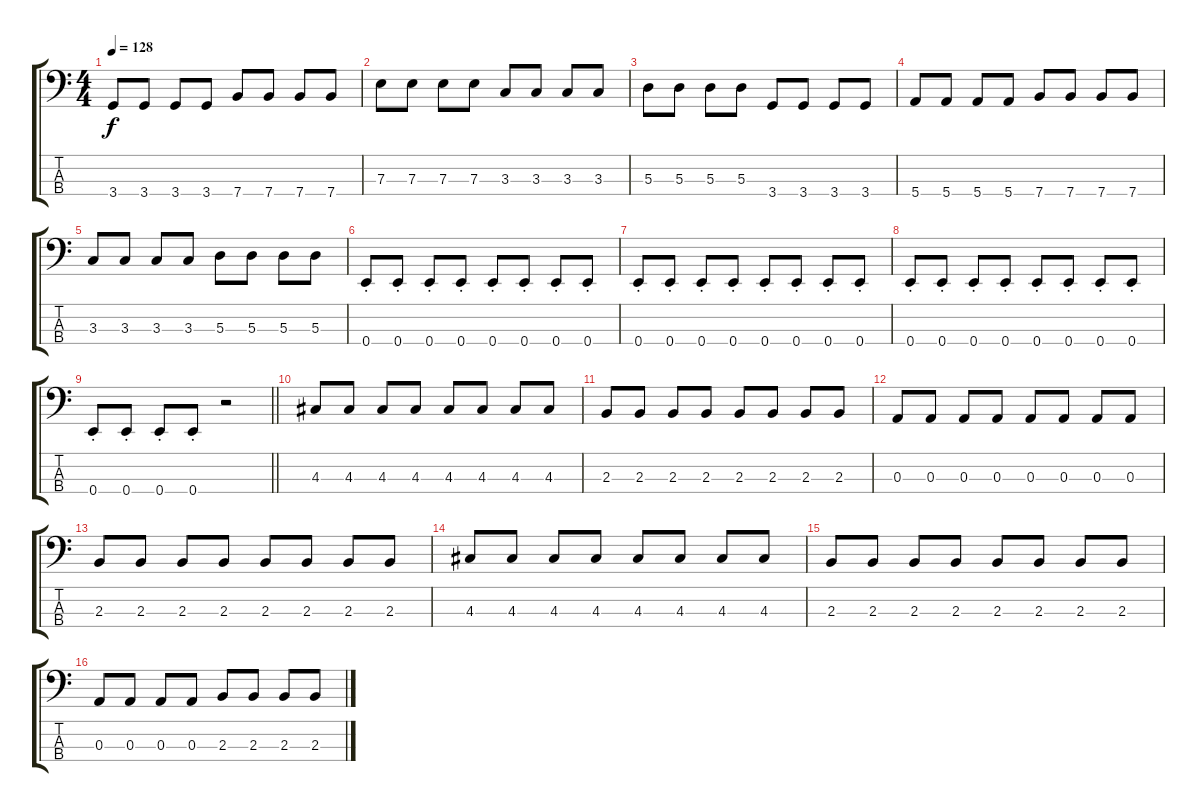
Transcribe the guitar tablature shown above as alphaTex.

\track "" {instrument electricbassfinger}
\staff {score tabs}
\tuning (G2 D2 A1 E1) {hide}
\ts (4 4)
\tempo 128
\clef f4
\ks c
3.4.8{dy f} 3.4.8 3.4.8 3.4.8 7.4.8 7.4.8 7.4.8 7.4.8 |
7.3.8 7.3.8 7.3.8 7.3.8 3.3.8 3.3.8 3.3.8 3.3.8 |
5.3.8 5.3.8 5.3.8 5.3.8 3.4.8 3.4.8 3.4.8 3.4.8 |
5.4.8 5.4.8 5.4.8 5.4.8 7.4.8 7.4.8 7.4.8 7.4.8 |
3.3.8 3.3.8 3.3.8 3.3.8 5.3.8 5.3.8 5.3.8 5.3.8 |
0.4{st}.8 0.4{st}.8 0.4{st}.8 0.4{st}.8 0.4{st}.8 0.4{st}.8 0.4{st}.8 0.4{st}.8 |
0.4{st}.8 0.4{st}.8 0.4{st}.8 0.4{st}.8 0.4{st}.8 0.4{st}.8 0.4{st}.8 0.4{st}.8 |
0.4{st}.8 0.4{st}.8 0.4{st}.8 0.4{st}.8 0.4{st}.8 0.4{st}.8 0.4{st}.8 0.4{st}.8 |
\barLineRight lightlight
0.4{st}.8 0.4{st}.8 0.4{st}.8 0.4{st}.8 r.2 |
4.3.8 4.3.8 4.3.8 4.3.8 4.3.8 4.3.8 4.3.8 4.3.8 |
2.3.8 2.3.8 2.3.8 2.3.8 2.3.8 2.3.8 2.3.8 2.3.8 |
0.3.8 0.3.8 0.3.8 0.3.8 0.3.8 0.3.8 0.3.8 0.3.8 |
2.3.8 2.3.8 2.3.8 2.3.8 2.3.8 2.3.8 2.3.8 2.3.8 |
4.3.8 4.3.8 4.3.8 4.3.8 4.3.8 4.3.8 4.3.8 4.3.8 |
2.3.8 2.3.8 2.3.8 2.3.8 2.3.8 2.3.8 2.3.8 2.3.8 |
0.3.8 0.3.8 0.3.8 0.3.8 2.3.8 2.3.8 2.3.8 2.3.8
